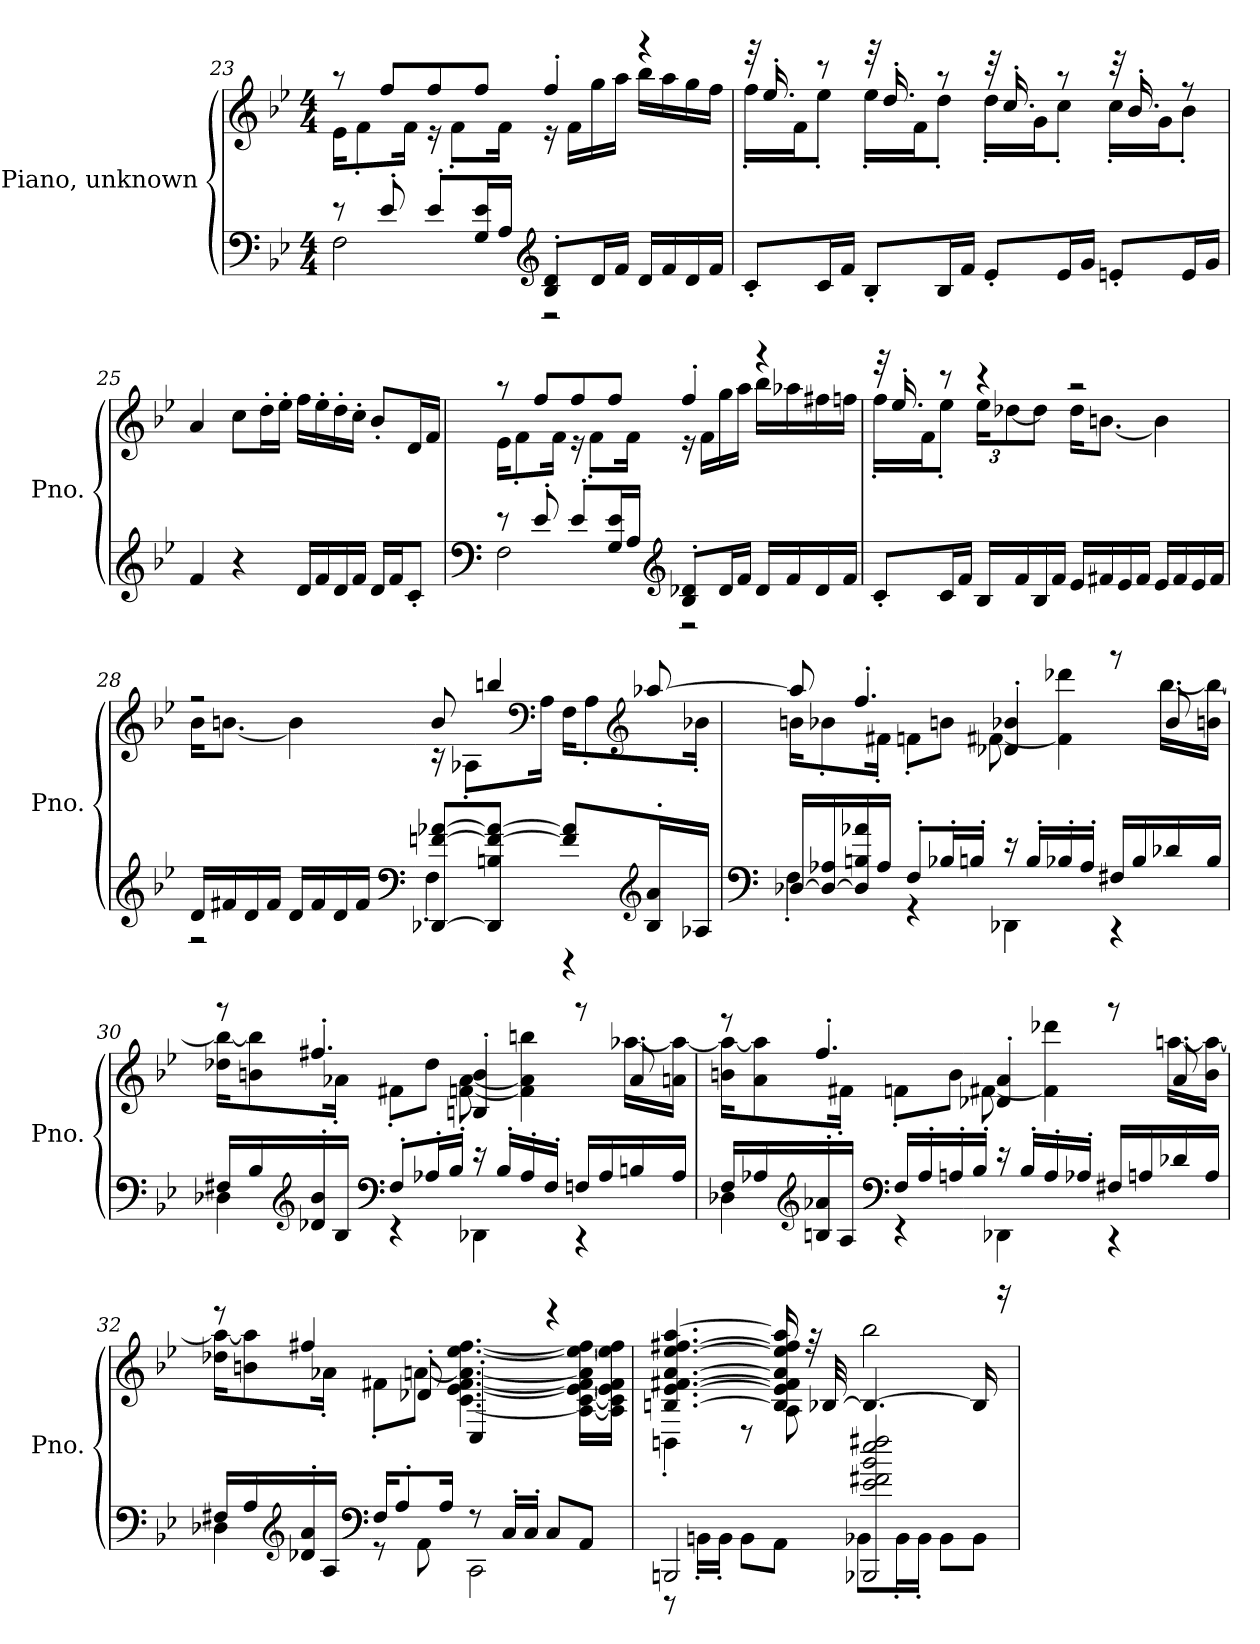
**kern	**kern
*part1	*part1
*staff2	*staff1
*I"Piano, unknown	*
*I'Pno.	*
*clefF4	*clefG2
*k[b-e-]	*k[b-e-]
*M4/4	*M4/4
=23	=23
*^	*^
8r	2F\	8r	16e-\KL
.	.	.	8f'\
8e-'/	.	8ff/L	.
.	.	.	16f\Jk
8e-'/L	.	8ff/	16r
.	.	.	8f'\L
16G/ 16e-/L	.	8ff/J	.
16A/JJ	.	.	16f\Jk
*clefG2	*	*	*
8B-/' 8d/'L	2r	4ff'/	16r
.	.	.	16f\LL
16d/L	.	.	16gg\
16f/JJ	.	.	16aa\JJ
16d/LL	.	4r	16bb-\LL
16f/	.	.	16aa\
16d/	.	.	16gg\
16f/JJ	.	.	16ff\JJ
*v	*v	*	*
!!LO:LB:g=z	!!
=24	=24	=24
8c'/L	32r	16ff'\LL
.	16.ee-'/	.
.	.	16f\J
16c/L	8r	8ee-'\J
16f/JJ	.	.
8B-'/L	32r	16ee-'\LL
.	16.dd'/	.
.	.	16f\J
16B-/L	8r	8dd'\J
16f/JJ	.	.
8e-'/L	32r	16dd'\LL
.	16.cc'/	.
.	.	16g\J
16e-/L	8r	8cc'\J
16g/JJ	.	.
8en'/L	32r	16cc'\LL
.	16.b-'/	.
.	.	16g\J
16e/L	8r	8b-'\J
16g/JJ	.	.
*	*v	*v
=25	=25
4f/	4a/
4r	8cc\L
.	16dd'\L
.	16ee-'\JJ
16d/LL	16ff\LL
16f/	16ee-'\
16d/	16dd'\
16f/JJ	16cc'\JJ
16d/LL	8b-'/L
16f/J	.
8c'/J	16d/L
.	16f/JJ
!!LO:LB:g=z
=26	=26
*clefF4	*
*^	*^
8r	2F\	8r	16e-\KL
.	.	.	8f'\
8e-'/	.	8ff/L	.
.	.	.	16f\Jk
8e-'/L	.	8ff/	16r
.	.	.	8f'\L
16G/ 16e-/L	.	8ff/J	.
16A/JJ	.	.	16f\Jk
*clefG2	*	*	*
8B-/' 8d-X/'L	2r	4ff'/	16r
.	.	.	16f\LL
16d-/L	.	.	16gg\
16f/JJ	.	.	16aa\JJ
16d-/LL	.	4r	16bb-\LL
16f/	.	.	16aa-X\
16d-/	.	.	16ff#X\
16f/JJ	.	.	16ffn\JJ
*v	*v	*	*
=27	=27	=27
8c'/L	32r	16ff'\LL
.	16.ee-'/	.
.	.	16f\J
16c/L	8r	8ee-'\J
16f/JJ	.	.
*	*	*Xbrackettup
16B-/LL	4r	24ee-\KL
.	.	[12dd-X\
16f/	.	.
16B-/	.	8dd-\J]
16f/JJ	.	.
16e-/LL	2r	16dd-\KL
16f#X/	.	[8.bn\J
16e-/	.	.
16f#/JJ	.	.
16e-/LL	.	4b\]
16f#/	.	.
16e-/	.	.
16f#/JJ	.	.
!!LO:LB:g=z	!!
=28	=28	=28
*^	*	*
16d/LL	2r	2r	16b-\KL
16f#X/	.	.	[8.bn\J
16d/	.	.	.
16f#/JJ	.	.	.
16d/LL	.	.	4b\]
16f#/	.	.	.
16d/	.	.	.
16f#/JJ	.	.	.
*clefF4	*	*	*
[8DD-X/ [8fn/ [8a-X/L	4F'\	8b/	16r
.	.	.	8A-X'\L
8DD-/] 8Bn/ 8f/_ 8a-/_J	.	4bbn/	.
*	*	*clefF4	*
.	.	.	16A-\Jk
8f/] 8a-/]L	4r	.	16F\KL
.	.	.	8A-'\
*clefG2	*	*clefG2	*
16B/' 16a-/'L	.	[8aa-X/	.
16A-X/JJ	.	.	16b-X'\Jk
!!LO:LB:g=z	!!
=29	=29	=29	=29
*clefF4	*	*	*
[16D-X/LL	4F'\	8aa-/]	16bn\KL
16D-/_ 16A-X/	.	.	8b-X'\
16D-/] 16Bn/ 16a-X/	.	4.ff'/	.
16A-/JJ	.	.	16f#X'\Jk
8F'/L	4r	.	8fn'\L
16B-X'/L	.	.	8bn\J
16Bn'/JJ	.	.	.
16r	4DD-X\	4d-X/' 4b-X/'	[8f#X\
16B'/LL	.	.	.
16B-X'/	.	.	4f#\] 4ddd-X\
16A-'/JJ	.	.	.
16F#X/LL	4r	8r	.
16B-/	.	.	.
16d-X/	.	8b-'/	[16bb-\LL
16B-/JJ	.	.	16bn\ 16bb-\_JJ
!!LO:PB:g=z	!!
=30	=30	=30	=30
16F#X/LL	4D-X\	8r	16dd-X\ 16bb-\_KL
16B-/	.	.	8bn\ 8bb-\]
*clefG2	*	*	*
16d-X/' 16b-/'	.	4.ff#X'/	.
16B-/JJ	.	.	16a-X'\Jk
*clefF4	*	*	*
8F#'/L	4r	.	8f#X'\L
16A-X'/L	.	.	8dd-\J
16B-'/JJ	.	.	.
16r	4DD-X\	4Bn/' 4b/'	[8fn\ [8a-\
16B-'/LL	.	.	.
16A-'/	.	.	4f\] 4a-\] 4bbn\
16F#'/JJ	.	.	.
16Fn/LL	4r	8r	.
16A-/	.	.	.
16Bn/	.	8a-'/	[16aa-X\LL
16A-/JJ	.	.	16an\ 16aa-\_JJ
!!LO:LB:g=z	!!
=31	=31	=31	=31
16F/LL	4D-X\	8r	16bn\ 16aa-\_KL
16A-X/	.	.	8a\ 8aa-\]
*clefG2	*	*	*
16Bn/' 16a-X/'	.	4.ff'/	.
16A-/JJ	.	.	16f#X'\Jk
*clefF4	*	*	*
16F/LL	4r	.	8fn'\L
16A-'/	.	.	.
16An'/	.	.	8b\J
16B'/JJ	.	.	.
16r	4DD-X\	4d-X/' 4a/'	[8f#X\
16B'/LL	.	.	.
16A'/	.	.	4f#\] 4ddd-X\
16A-X'/JJ	.	.	.
16F#X/LL	4r	8r	.
16An/	.	.	.
16d-X/	.	8a'/	[16aan\LL
16A/JJ	.	.	16b\ 16aa\_JJ
!!LO:LB:g=z	!!
=32	=32	=32	=32
16F#X/LL	4D-X\	8r	16dd-X\ 16aa\_KL
16A/	.	.	8bn\ 8aa\]
*clefG2	*	*	*
16d-X/' 16a/'	.	4ff#X/	.
16A/JJ	.	.	16a-X'\Jk
*clefF4	*	*	*
16F#/KL	8r	.	8f#X'\L
8A'/	.	.	.
.	8AA\	8d-X'/	[8an\J
16A/Jk	.	.	.
8r	2CC\	4C'/	[4.c\ [4.e-\ [4.f#\ 4.a\_ [4.ee-\ [4.ff#\
16C'/LL	.	.	.
16C'/JJ	.	.	.
8C/L	.	4r	.
8AA/J	.	.	[16A\ 16c\_ 16e-\_ 16f#\_ 16a\] 16ee-\_ 16ff#\_LL
.	.	.	16A\] 16c\] 16e-\] 16f#\] 16ee-\] 16ff#\]JJ
=33	=33	=33	=33
2BBBn/	8r	[4.Bn/ [4.e-/ [4.f#X/ [4.a/ [4.ee-/ [4.ff#X/ [4.aa/	4BBn'\
.	16BBn'\LL	.	.
.	16BB'\JJ	.	.
.	8BB\L	.	8r
.	8AA\J	16B/] 16e-/] 16f#/] 16a/] 16ee-/] 16ff#/] 16aa/]	8A\
.	.	32r	.
.	.	[32B-X/	.
2BBB-X/ 2e-/ 2f#X/ 2b-/ 2ee-/ 2ff#X/	8BB-X\L	4.B-/_	2bb-\
.	16BB-'\L	.	.
.	16BB-'\JJ	.	.
.	8BB-\L	.	.
.	8BB-\J	16B-/]	.
.	.	16r	.
*v	*v	*	*
*	*v	*v
=	=
*-	*-
